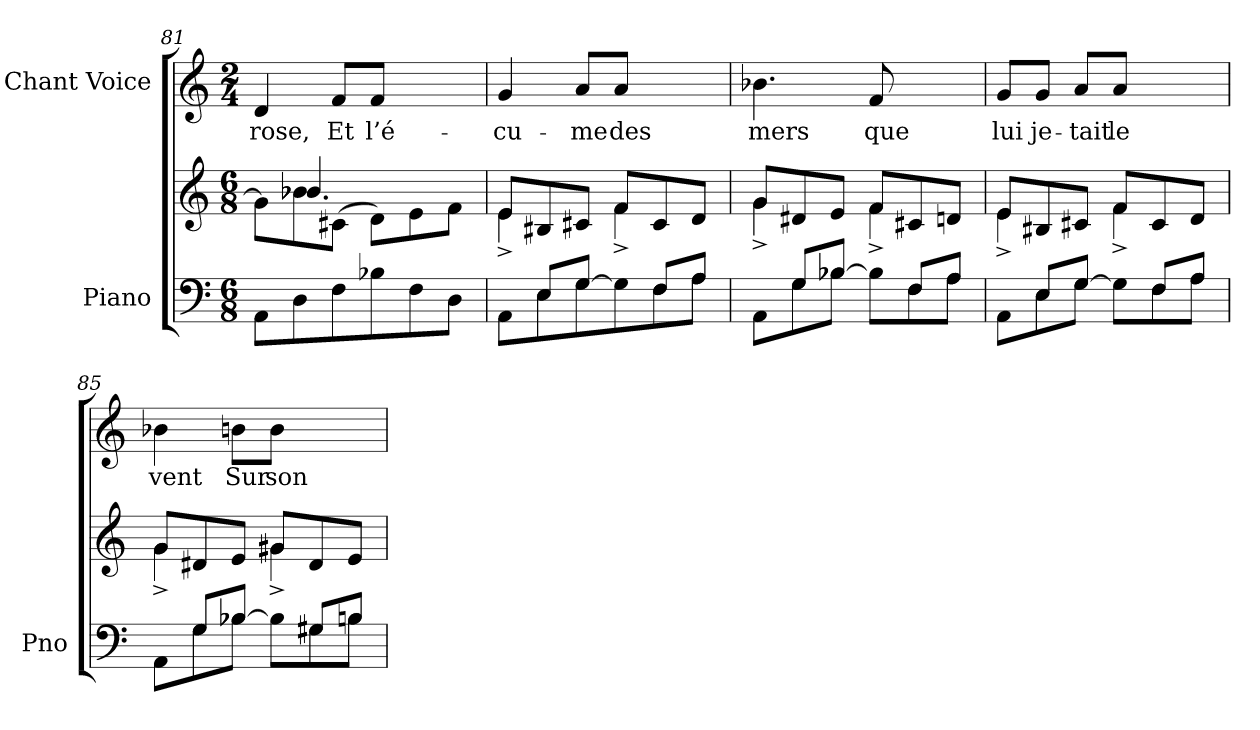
**kern	**kern	**kern	**text
*part2	*part2	*part1	*part1
*staff3	*staff2	*staff1	*staff1
*I"Piano	*	*I"Chant Voice	*
*I'Pno	*	*	*
*clefF4	*clefG2	*clefG2	*
*k[]	*k[]	*k[]	*
*M6/8	*M6/8	*M2/4	*
=81	=81	=81	=81
*	*^	*	*
!	!	!	!	!LO:LY:b
8AA\L	8g\L]	8ryy	4d/	-rose,
!	!LO:N:head=solid	!	!	!
8D\	8b-X\	4.b-/	.	.
!	!	!	!	!LO:LY:b
8F\	(>8c#X\J	.	8f/L	Et
!	!	!	!	!LO:LY:b
8B-X\	8d\L)	.	8f/J	l’é-
8F\	8e\	4ryy	4ryy	.
8D\J	8f\J	.	.	.
=82	=82	=82	=82	=82
*^	*	*	*	*
!	!	!	!	!	!LO:LY:b
8AA\L	8ryy	8e/L	4e^>\	4g/	-cu-
8E\	8E/L	8B#X/	.	.	.
!	!	!	!	!	!LO:LY:b
[>8G\	8G/J	8c#X/J	8ryy	8a/L	-me
!	!	!	!	!	!LO:LY:b
8G\]	8ryy	8f/L	4f^>\	8a/J	des
8F\	8F/L	8c#/	.	4ryy	.
8A\J	8A/J	8d/J	8ryy	.	.
!!LO:PB:g=z
=83	=83	=83	=83	=83	=83
!	!	!	!	!	!LO:LY:b
8AA\L	8ryy	8g/L	4g^>\	4.b-X\	mers
8G\	8G/L	8d#X/	.	.	.
[>8B-X\J	8B-/J	8e/J	8ryy	.	.
!	!	!	!	!	!LO:LY:b
8B-\L]	8ryy	8f/L	4f^>\	8f/	que
8F\	8F/L	8c#X/	.	4ryy	.
8A\J	8A/J	8dn/J	8ryy	.	.
=84	=84	=84	=84	=84	=84
!	!	!	!	!	!LO:LY:b
8AA\L	8ryy	8e/L	4e^>\	8g/L	lui
!	!	!	!	!	!LO:LY:b
8E\	8E/L	8B#X/	.	8g/J	je-
!	!	!	!	!	!LO:LY:b
[>8G\J	8G/J	8c#X/J	8ryy	8a/L	-tait
!	!	!	!	!	!LO:LY:b
8G\L]	8ryy	8f/L	4f^>\	8a/J	le
8F\	8F/L	8c#/	.	4ryy	.
8A\J	8A/J	8d/J	8ryy	.	.
=85	=85	=85	=85	=85	=85
!	!	!	!	!	!LO:LY:b
8AA\L	8ryy	8g/L	4g^>\	4b-X\	vent
8G\	8G/L	8d#X/	.	.	.
!	!	!	!	!	!LO:LY:b
[>8B-X\J	8B-/J	8e/J	8ryy	8bn\L	Sur
!	!	!	!	!	!LO:LY:b
8B-\L]	8ryy	8g#X/L	4g#^>\	8b\J	son
8G#X\	8G#/L	8d#/	.	4ryy	.
8Bn\J	8B/J	8e/J	8ryy	.	.
*v	*v	*	*	*	*
*	*v	*v	*	*
=	=	=	=
*-	*-	*-	*-
